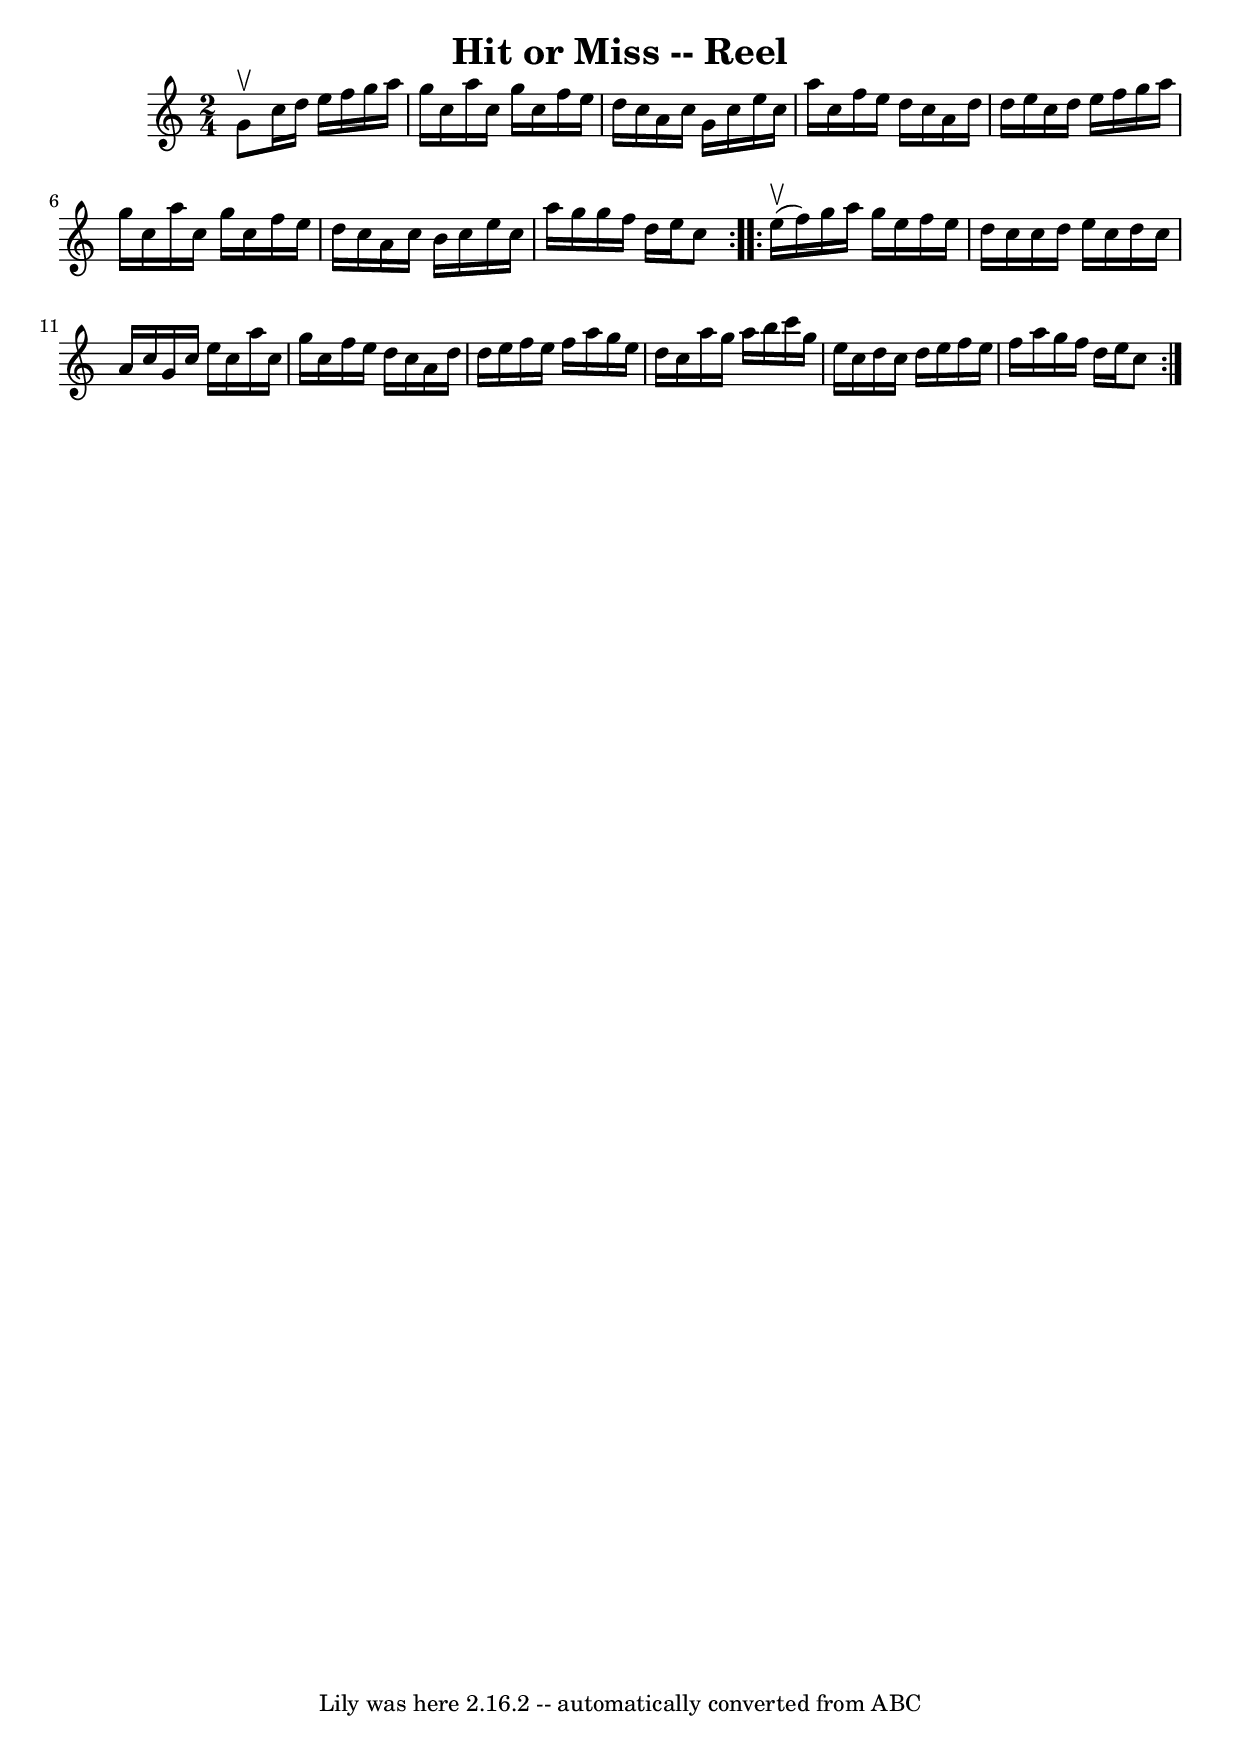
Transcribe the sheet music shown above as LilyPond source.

\version "2.16.2"
\include "Mammoth.ily"
\header {
  %% book = "Ryan's Mammoth Collection"
  crossRefNumber = "1"
  footnotes = "\\\\137"
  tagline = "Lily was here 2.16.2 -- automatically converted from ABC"
  title = "Hit or Miss -- Reel"

}
voicedefault =  {



  \repeat volta 2 {

    \time 2/4      \key c \major g'8^\upbow   |
    c''16 d''16 e''16 f''16 g''16 a''16 g''16 c''16     |
    a''16 c''16 g''16 c''16 f''16 e''16 d''16 c''16     |
    a'16 c''16 g'16 c''16 e''16 c''16 a''16 c''16     |
    f''16 e''16 d''16 c''16 a'16 d''16 d''16 e''16     |
    c''16 d''16 e''16 f''16 g''16 a''16 g''16 c''16     |
    a''16 c''16 g''16 c''16 f''16 e''16 d''16 c''16     |
    a'16 c''16 b'16 c''16 e''16 c''16 a''16 g''16     |
    
    g''16 f''16 d''16 e''16 c''8    
  } 
  \repeat volta 2 {
    e''16^\upbow(f''16)   |
    g''16 a''16 g''16 e''16 f''16 e''16 d''16 c''16     |
    c''16 d''16 e''16 c''16 d''16 c''16 a'16 c''16     |
    g'16 c''16 e''16 c''16 a''16 c''16 g''16 c''16     |
    f''16 e''16 d''16 c''16 a'16 d''16 d''16 e''16     |
    f''16 e''16 f''16 a''16 g''16 e''16 d''16 c''16     |
    a''16 g''16 a''16 b''16 c'''16 g''16 e''16 c''16     |
    d''16 c''16 d''16 e''16 f''16 e''16 f''16 a''16     |
    g''16 f''16 
    d''16 e''16 c''8    
  }   

}

\score{
  <<

    \context Staff="default"
    {
      \voicedefault 
      
    }

  >>
  \layout {
    
  }
  \midi {
  }

}
